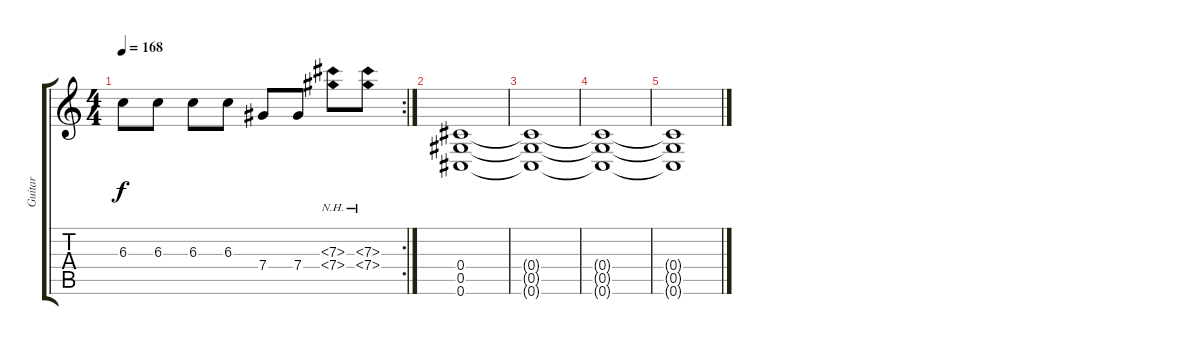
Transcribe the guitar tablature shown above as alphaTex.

\track ("Guitar" "Guitar") {instrument distortionguitar}
\staff {score tabs}
\tuning (Eb4 Bb3 Gb3 Db3 Ab2 Db2) {hide}
\rc 2
\ts (4 4)
\tempo 168
\clef g2
\ks c
6.3.8{dy f} 6.3.8 6.3.8 6.3.8 7.4.8 7.4.8 (7.3{nh} 7.4{nh}).8 (7.3{nh} 7.4{nh}).8 |
(0.4 0.5 0.6).1 |
(0.4{t} 0.5{t} 0.6{t}).1 |
(0.4{t} 0.5{t} 0.6{t}).1 |
(0.4{t} 0.5{t} 0.6{t}).1
